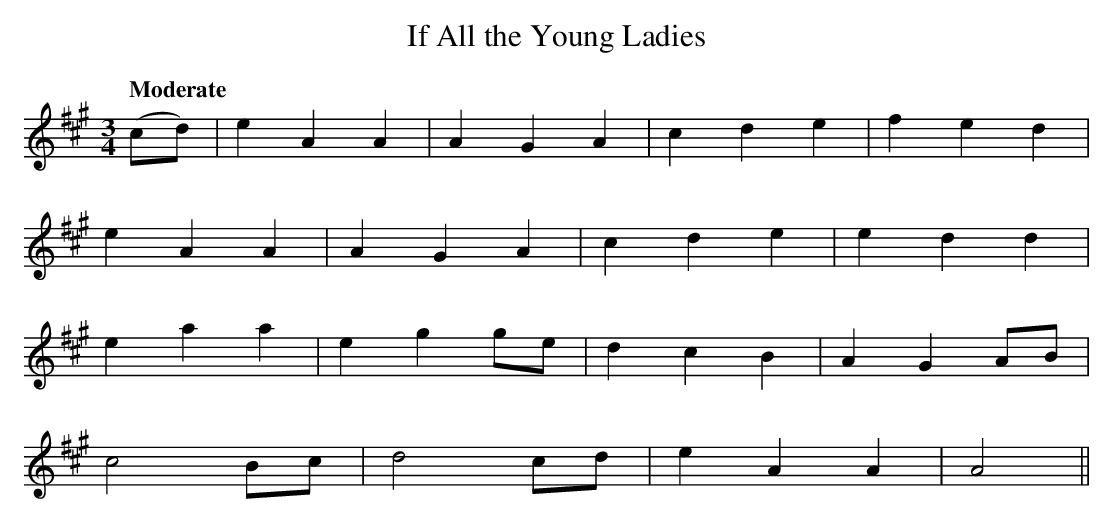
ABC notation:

X:1
T:If All the Young Ladies
M:3/4
L:1/8
Q:"Moderate"
K:A
(cd) | e2A2A2 | A2G2A2 | c2d2e2 | f2e2d2 |
e2A2A2 | A2G2A2 | c2d2e2 | e2d2d2 |
e2a2a2 | e2g2 ge | d2c2B2 | A2G2 AB |
c4Bc | d4 cd | e2A2A2 | A4 ||
